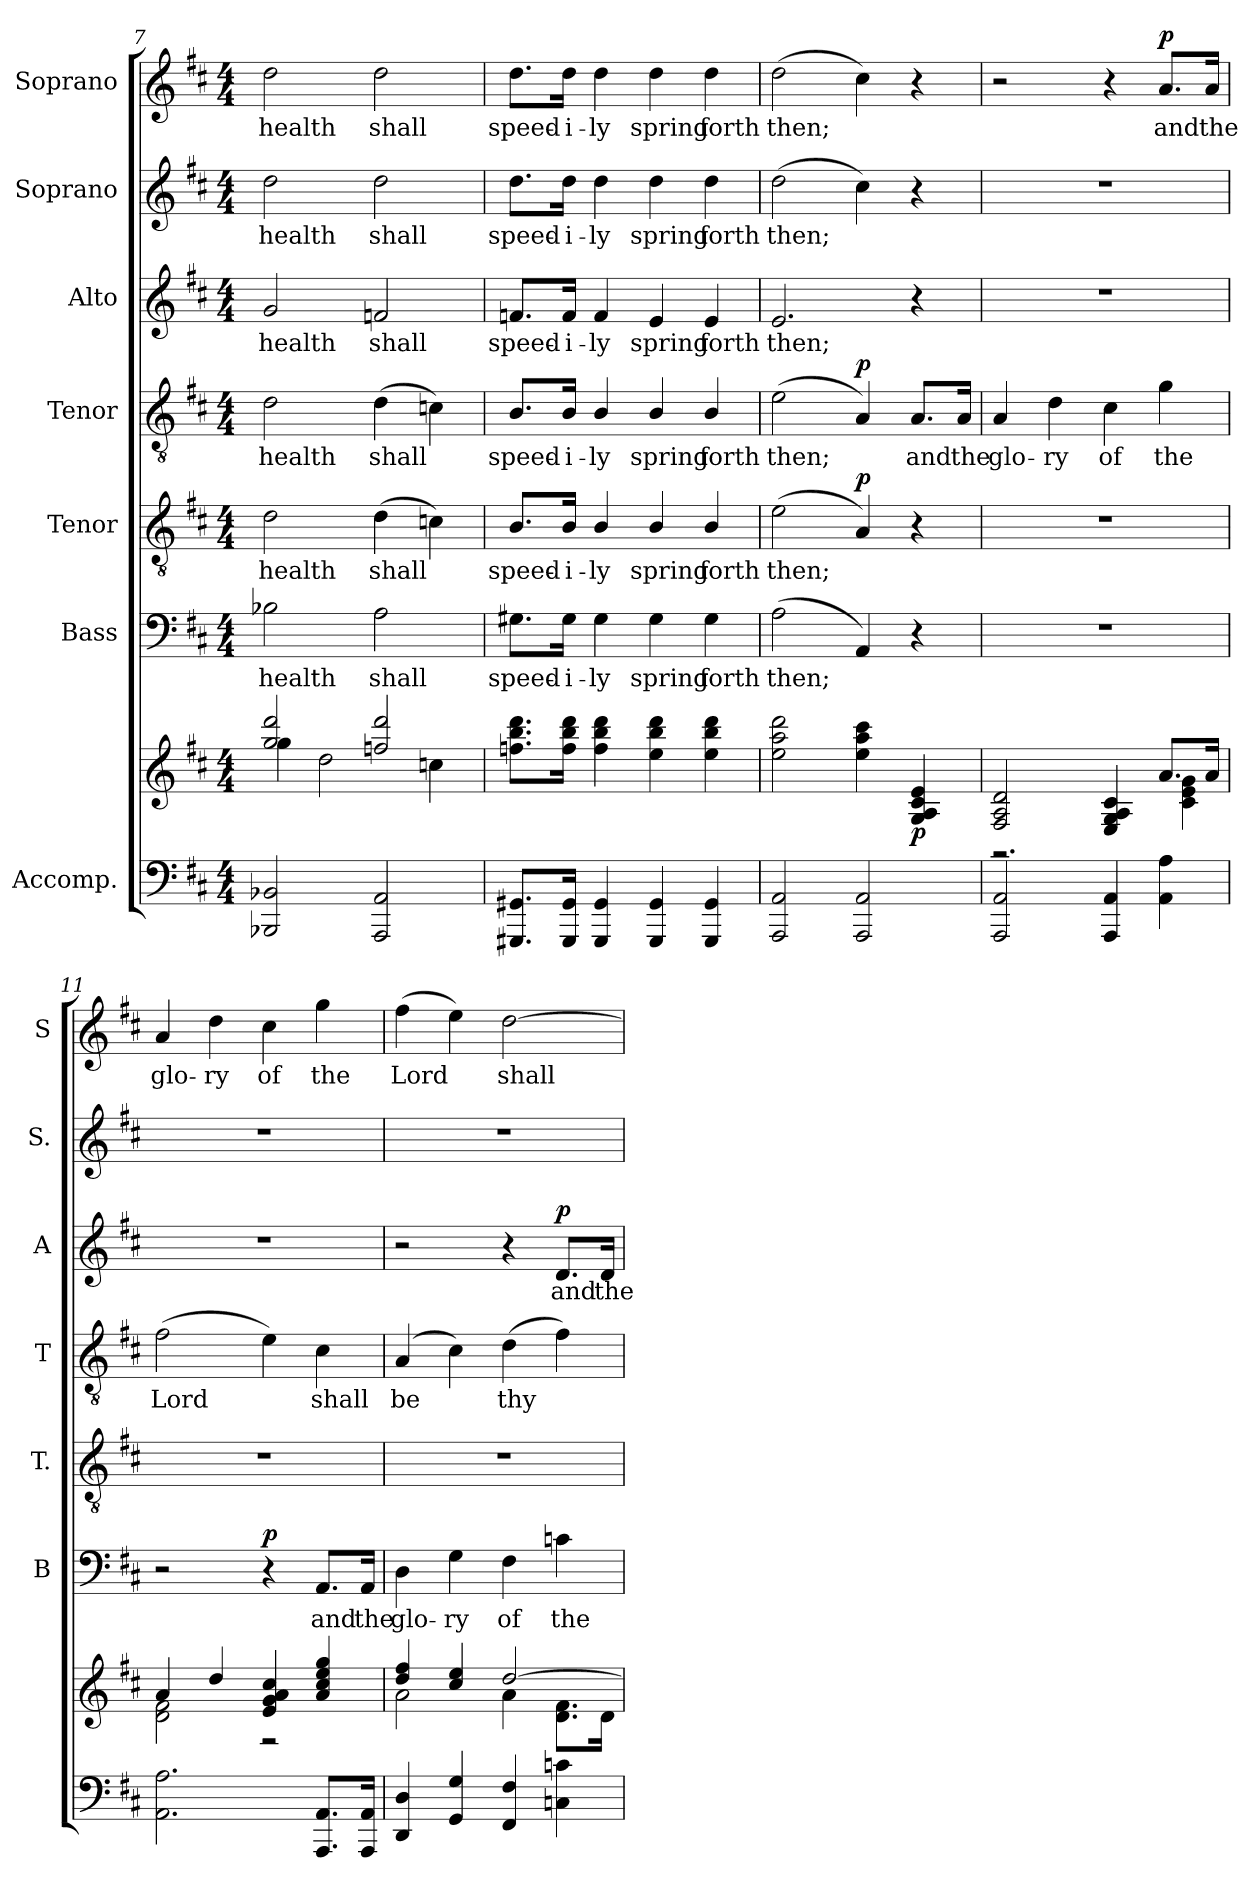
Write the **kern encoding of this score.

**kern	**kern	**dynam	**kern	**text	**dynam	**kern	**text	**dynam	**kern	**text	**dynam	**kern	**text	**dynam	**kern	**text	**kern	**text	**dynam
*part7	*part7	*part7	*part6	*part6	*part6	*part5	*part5	*part5	*part4	*part4	*part4	*part3	*part3	*part3	*part2	*part2	*part1	*part1	*part1
*staff8	*staff7	*staff7/8	*staff6	*staff6	*staff6	*staff5	*staff5	*staff5	*staff4	*staff4	*staff4	*staff3	*staff3	*staff3	*staff2	*staff2	*staff1	*staff1	*staff1
*I"Accomp.	*	*	*I"Bass	*	*	*I"Tenor	*	*	*I"Tenor	*	*	*I"Alto	*	*	*I"Soprano	*	*I"Soprano	*	*
*	*	*	*I'B	*	*	*I'T.	*	*	*I'T	*	*	*I'A	*	*	*I'S.	*	*I'S	*	*
*clefF4	*clefG2	*	*clefF4	*	*	*clefGv2	*	*	*clefGv2	*	*	*clefG2	*	*	*clefG2	*	*clefG2	*	*
*k[f#c#]	*k[f#c#]	*	*k[f#c#]	*	*	*k[f#c#]	*	*	*k[f#c#]	*	*	*k[f#c#]	*	*	*k[f#c#]	*	*k[f#c#]	*	*
*D:	*D:	*	*D:	*	*	*D:	*	*	*D:	*	*	*D:	*	*	*D:	*	*D:	*	*
*M4/4	*M4/4	*	*M4/4	*	*	*M4/4	*	*	*M4/4	*	*	*M4/4	*	*	*M4/4	*	*M4/4	*	*
=7	=7	=7	=7	=7	=7	=7	=7	=7	=7	=7	=7	=7	=7	=7	=7	=7	=7	=7	=7
*	*^	*	*	*	*	*	*	*	*	*	*	*	*	*	*	*	*	*	*
!	!	!	!	!	!LO:LY:b	!	!	!LO:LY:b	!	!	!LO:LY:b	!	!	!LO:LY:b	!	!	!LO:LY:b	!	!LO:LY:b	!
2BBB-X/ 2BB-X/	2gg/ 2ddd/	4gg\	.	2B-X\	health	.	2d\	health	.	2d\	health	.	2g/	health	.	2dd\	health	2dd\	health	.
.	.	2dd\	.	.	.	.	.	.	.	.	.	.	.	.	.	.	.	.	.	.
!	!	!	!	!	!LO:LY:b	!	!	!LO:LY:b	!	!	!LO:LY:b	!	!	!LO:LY:b	!	!	!LO:LY:b	!	!LO:LY:b	!
2AAA/ 2AA/	2ffn/ 2ddd/	.	.	2A\	shall	.	(>4d\	shall	.	(>4d\	shall	.	2fn/	shall	.	2dd\	shall	2dd\	shall	.
.	.	4ccn\	.	.	.	.	4cn\)	.	.	4cn\)	.	.	.	.	.	.	.	.	.	.
!!LO:PB:g=z
=8	=8	=8	=8	=8	=8	=8	=8	=8	=8	=8	=8	=8	=8	=8	=8	=8	=8	=8	=8	=8
!	!	!	!	!	!LO:LY:b	!	!	!LO:LY:b	!	!	!LO:LY:b	!	!	!LO:LY:b	!	!	!LO:LY:b	!	!LO:LY:b	!
*	*v	*v	*	*	*	*	*	*	*	*	*	*	*	*	*	*	*	*	*	*
8.GGG#X/ 8.GG#X/L	8.ffn\ 8.bb\ 8.ddd\L	.	8.G#X\L	speed-	.	8.B/L	speed-	.	8.B/L	speed-	.	8.fn/L	speed-	.	8.dd\L	speed-	8.dd\L	speed-	.
!	!	!	!	!LO:LY:b	!	!	!LO:LY:b	!	!	!LO:LY:b	!	!	!LO:LY:b	!	!	!LO:LY:b	!	!LO:LY:b	!
16GGG#/ 16GG#/Jk	16ff\ 16bb\ 16ddd\Jk	.	16G#\Jk	-i-	.	16B/Jk	-i-	.	16B/Jk	-i-	.	16f/Jk	-i-	.	16dd\Jk	-i-	16dd\Jk	-i-	.
!	!	!	!	!LO:LY:b	!	!	!LO:LY:b	!	!	!LO:LY:b	!	!	!LO:LY:b	!	!	!LO:LY:b	!	!LO:LY:b	!
4GGG#/ 4GG#/	4ff\ 4bb\ 4ddd\	.	4G#\	-ly	.	4B/	-ly	.	4B/	-ly	.	4f/	-ly	.	4dd\	-ly	4dd\	-ly	.
!	!	!	!	!LO:LY:b	!	!	!LO:LY:b	!	!	!LO:LY:b	!	!	!LO:LY:b	!	!	!LO:LY:b	!	!LO:LY:b	!
4GGG#/ 4GG#/	4ee\ 4bb\ 4ddd\	.	4G#\	spring	.	4B/	spring	.	4B/	spring	.	4e/	spring	.	4dd\	spring	4dd\	spring	.
!	!	!	!	!LO:LY:b	!	!	!LO:LY:b	!	!	!LO:LY:b	!	!	!LO:LY:b	!	!	!LO:LY:b	!	!LO:LY:b	!
4GGG#/ 4GG#/	4ee\ 4bb\ 4ddd\	.	4G#\	forth	.	4B/	forth	.	4B/	forth	.	4e/	forth	.	4dd\	forth	4dd\	forth	.
=9	=9	=9	=9	=9	=9	=9	=9	=9	=9	=9	=9	=9	=9	=9	=9	=9	=9	=9	=9
!	!	!	!	!LO:LY:b	!	!	!LO:LY:b	!	!	!LO:LY:b	!	!	!LO:LY:b	!	!	!LO:LY:b	!	!LO:LY:b	!
2AAA/ 2AA/	2ee\ 2aa\ 2ddd\	.	(<2A\	then;	.	(<2e\	then;	.	(<2e\	then;	.	2.e/	then;	.	(>2dd\	then;	(>2dd\	then;	.
!	!	!	!	!	!	!	!	!LO:DY:b	!	!	!LO:DY:b	!	!	!	!	!	!	!	!
2AAA/ 2AA/	4ee\ 4aa\ 4ccc#\	.	4AA/)	.	.	4A/)	.	p	4A/)	.	p	.	.	.	4cc#\)	.	4cc#\)	.	.
!	!	!LO:DY:b	!	!	!	!	!	!	!	!LO:LY:b	!	!	!	!	!	!	!	!	!
.	4G/ 4A/ 4c#/ 4e/	p	4r	.	.	4r	.	.	8.A/L	and	.	4r	.	.	4r	.	4r	.	.
!	!	!	!	!	!	!	!	!	!	!LO:LY:b	!	!	!	!	!	!	!	!	!
.	.	.	.	.	.	.	.	.	16A/Jk	the	.	.	.	.	.	.	.	.	.
=10	=10	=10	=10	=10	=10	=10	=10	=10	=10	=10	=10	=10	=10	=10	=10	=10	=10	=10	=10
*	*^	*	*	*	*	*	*	*	*	*	*	*	*	*	*	*	*	*	*
!	!	!	!	!	!	!	!	!	!	!	!LO:LY:b	!	!	!	!	!	!	!	!	!
2AAA/ 2AA/	2F#/ 2A/ 2d/	2.r	.	1r	.	.	1r	.	.	4A/	glo-	.	1r	.	.	1r	.	2r	.	.
!	!	!	!	!	!	!	!	!	!	!	!LO:LY:b	!	!	!	!	!	!	!	!	!
.	.	.	.	.	.	.	.	.	.	4d\	-ry	.	.	.	.	.	.	.	.	.
!	!	!	!	!	!	!	!	!	!	!	!LO:LY:b	!	!	!	!	!	!	!	!	!
4AAA/ 4AA/	4E/ 4G/ 4A/ 4c#/	.	.	.	.	.	.	.	.	4c#\	of	.	.	.	.	.	.	4r	.	.
!	!	!	!	!	!	!	!	!	!	!	!LO:LY:b	!	!	!	!	!	!	!	!LO:LY:b	!LO:DY:b
4AA\ 4A\	8.a/L	4c#\ 4e\ 4g\	.	.	.	.	.	.	.	4g\	the	.	.	.	.	.	.	8.a/L	and	p
!	!	!	!	!	!	!	!	!	!	!	!	!	!	!	!	!	!	!	!LO:LY:b	!
.	16a/Jk	.	.	.	.	.	.	.	.	.	.	.	.	.	.	.	.	16a/Jk	the	.
=11	=11	=11	=11	=11	=11	=11	=11	=11	=11	=11	=11	=11	=11	=11	=11	=11	=11	=11	=11	=11
!	!	!	!	!	!	!	!	!	!	!	!LO:LY:b	!	!	!	!	!	!	!	!LO:LY:b	!
2.AA\ 2.A\	4a/	2d\ 2f#\	.	2r	.	.	1r	.	.	(>2f#\	Lord	.	1r	.	.	1r	.	4a/	glo-	.
!	!	!	!	!	!	!	!	!	!	!	!	!	!	!	!	!	!	!	!LO:LY:b	!
.	4dd/	.	.	.	.	.	.	.	.	.	.	.	.	.	.	.	.	4dd\	-ry	.
!	!	!	!	!	!	!LO:DY:b	!	!	!	!	!	!	!	!	!	!	!	!	!LO:LY:b	!
.	4e/ 4g/ 4a/ 4cc#/	2r	.	4r	.	p	.	.	.	4e\)	.	.	.	.	.	.	.	4cc#\	of	.
!	!	!	!	!	!LO:LY:b	!	!	!	!	!	!LO:LY:b	!	!	!	!	!	!	!	!LO:LY:b	!
8.AAA/ 8.AA/L	4a/ 4cc#/ 4ee/ 4gg/	.	.	8.AA/L	and	.	.	.	.	4c#\	shall	.	.	.	.	.	.	4gg\	the	.
!	!	!	!	!	!LO:LY:b	!	!	!	!	!	!	!	!	!	!	!	!	!	!	!
16AAA/ 16AA/Jk	.	.	.	16AA/Jk	the	.	.	.	.	.	.	.	.	.	.	.	.	.	.	.
!!LO:PB:g=z
=12	=12	=12	=12	=12	=12	=12	=12	=12	=12	=12	=12	=12	=12	=12	=12	=12	=12	=12	=12	=12
!	!	!	!	!	!LO:LY:b	!	!	!	!	!	!LO:LY:b	!	!	!	!	!	!	!	!LO:LY:b	!
4DD/ 4D/	4dd/ 4ff#/	2a\	.	4D\	glo-	.	1r	.	.	(<4A/	be	.	2r	.	.	1r	.	(>4ff#\	Lord	.
!	!	!	!	!	!LO:LY:b	!	!	!	!	!	!	!	!	!	!	!	!	!	!	!
4GG/ 4G/	4cc#/ 4ee/	.	.	4G\	-ry	.	.	.	.	4c#\)	.	.	.	.	.	.	.	4ee\)	.	.
!	!	!	!	!	!LO:LY:b	!	!	!	!	!	!LO:LY:b	!	!	!	!	!	!	!	!LO:LY:b	!
4FF#/ 4F#/	[2dd/	4a\	.	4F#\	of	.	.	.	.	(>4d\	thy	.	4r	.	.	.	.	[2dd\	shall	.
!	!	!	!	!	!LO:LY:b	!	!	!	!	!	!	!	!	!LO:LY:b	!LO:DY:b	!	!	!	!	!
4Cn\ 4cn\	.	8.d\ 8.f#\L	.	4cn\	the	.	.	.	.	4f#\)	.	.	8.d/L	and	p	.	.	.	.	.
!	!	!	!	!	!	!	!	!	!	!	!	!	!	!LO:LY:b	!	!	!	!	!	!
.	.	16d\Jk	.	.	.	.	.	.	.	.	.	.	16d/Jk	the	.	.	.	.	.	.
*	*v	*v	*	*	*	*	*	*	*	*	*	*	*	*	*	*	*	*	*	*
=	=	=	=	=	=	=	=	=	=	=	=	=	=	=	=	=	=	=	=
*-	*-	*-	*-	*-	*-	*-	*-	*-	*-	*-	*-	*-	*-	*-	*-	*-	*-	*-	*-
